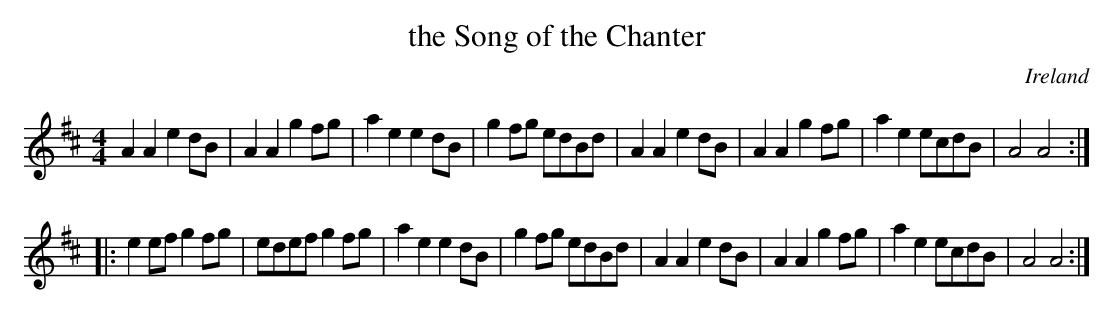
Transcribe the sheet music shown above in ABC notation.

X:1
T:the Song of the Chanter
M:4/4
O:Ireland
K:A mixolydian
A2A2 e2dB|A2A2 g2fg|a2e2 e2dB|g2fg edBd|\
A2A2 e2dB|A2A2 g2fg|a2e2 ecdB|A4 A4::
e2ef g2fg|edef g2fg|a2e2 e2dB|g2fg edBd|\
A2A2 e2dB|A2A2 g2fg|a2e2 ecdB|A4 A4:|
